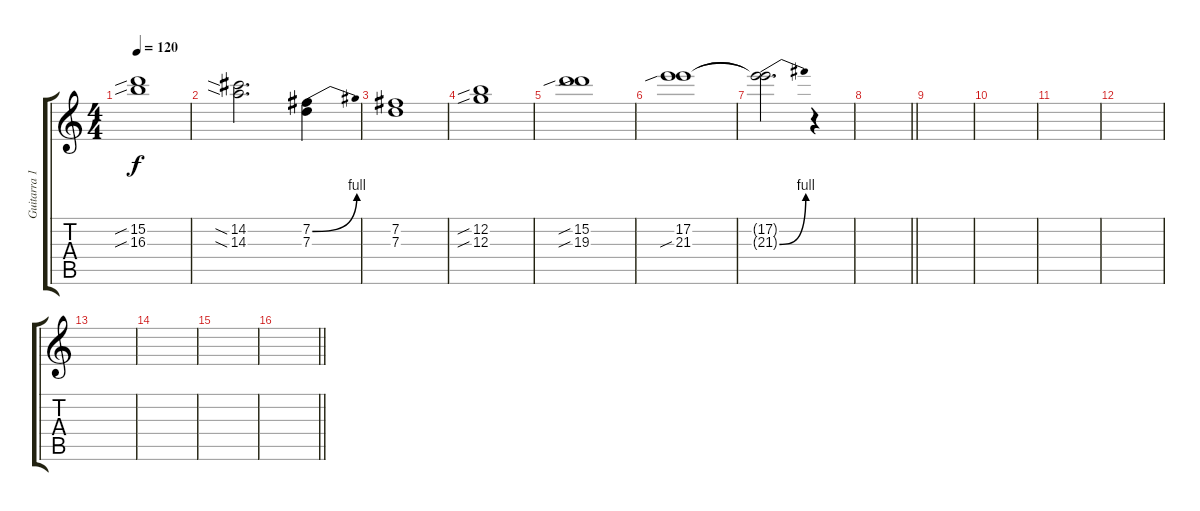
\track ("Guitarra 1" "Guitarra 1") {instrument distortionguitar}
\staff {score tabs}
\tuning (E4 B3 G3 D3 A2 E2) {hide}
\ts (4 4)
\tempo 120
\clef g2
\ks c
(15.2{sib} 16.3{sib}).1{dy f} |
(14.2{sia} 14.3{sia}).2{d} (7.2{be (bend 0 0 60 4)} 7.3).4 |
(7.2 7.3).1 |
(12.2{sib} 12.3{sib}).1 |
(15.2{sib} 19.3{sib}).1 |
(17.2 21.3{sib}).1 |
(17.2{t} 21.3{be (bend 0 0 60 4) t}).2{d} r.4 |
\barLineRight lightlight
|
|
|
|
|
|
|
|
\barLineRight lightlight
